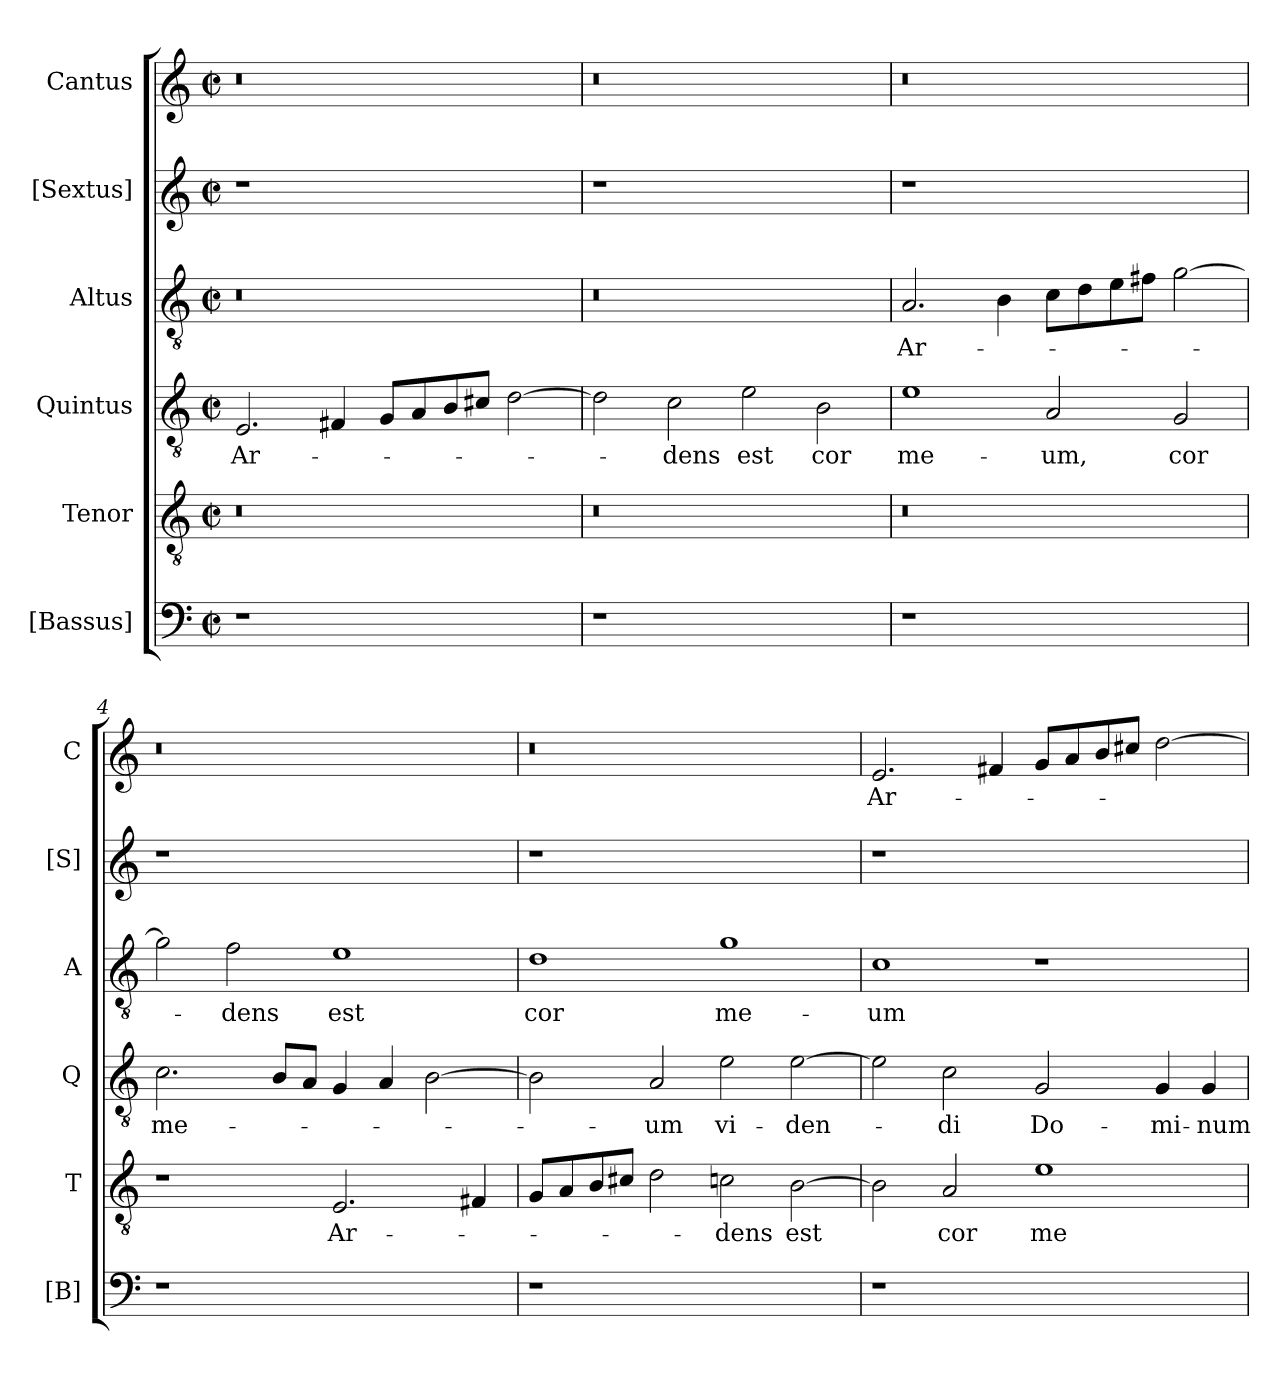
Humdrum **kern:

**kern	**kern	**text	**kern	**text	**kern	**text	**kern	**kern	**text
*part6	*part5	*part5	*part4	*part4	*part3	*part3	*part2	*part1	*part1
*staff6	*staff5	*staff5	*staff4	*staff4	*staff3	*staff3	*staff2	*staff1	*staff1
*I"[Bassus]	*I"Tenor	*	*I"Quintus	*	*I"Altus	*	*I"[Sextus]	*I"Cantus	*
*I'[B]	*I'T	*	*I'Q	*	*I'A	*	*I'[S]	*I'C	*
*clefF4	*clefGv2	*	*clefGv2	*	*clefGv2	*	*clefG2	*clefG2	*
*k[]	*k[]	*	*k[]	*	*k[]	*	*k[]	*k[]	*
*C:	*C:	*	*C:	*	*C:	*	*C:	*C:	*
*M2/2	*M2/2	*	*M2/2	*	*M2/2	*	*M2/2	*M2/2	*
*met(c|)	*met(c|)	*	*met(c|)	*	*met(c|)	*	*met(c|)	*met(c|)	*
=1	=1	=1	=1	=1	=1	=1	=1	=1	=1
!	!LO:N:vis=0	!	!	!	!LO:N:vis=0	!	!	!LO:N:vis=0	!
1r	1r	.	2.E/	Ar-	1r	.	1r	1r	.
.	.	.	4F#X/	.	.	.	.	.	.
1ryy	1ryy	.	8G/L	.	1ryy	.	1ryy	1ryy	.
.	.	.	8A/	.	.	.	.	.	.
.	.	.	8B/	.	.	.	.	.	.
.	.	.	8c#X/J	.	.	.	.	.	.
.	.	.	[2d\	.	.	.	.	.	.
=2	=2	=2	=2	=2	=2	=2	=2	=2	=2
!	!LO:N:vis=0	!	!	!	!LO:N:vis=0	!	!	!LO:N:vis=0	!
1r	1r	.	2d\]	.	1r	.	1r	1r	.
.	.	.	2c\	-dens	.	.	.	.	.
1ryy	1ryy	.	2e\	est	1ryy	.	1ryy	1ryy	.
.	.	.	2B\	cor	.	.	.	.	.
=3	=3	=3	=3	=3	=3	=3	=3	=3	=3
!	!LO:N:vis=0	!	!	!	!	!	!	!LO:N:vis=0	!
1r	1r	.	1e\	me-	2.A/	Ar-	1r	1r	.
.	.	.	.	.	4B\	.	.	.	.
1ryy	1ryy	.	2A/	-um,	8c\L	.	1ryy	1ryy	.
.	.	.	.	.	8d\	.	.	.	.
.	.	.	.	.	8e\	.	.	.	.
.	.	.	.	.	8f#X\J	.	.	.	.
.	.	.	2G/	cor	[2g\	.	.	.	.
=4	=4	=4	=4	=4	=4	=4	=4	=4	=4
!	!	!	!	!	!	!	!	!LO:N:vis=0	!
1r	1r	.	2.c\	me-	2g\]	.	1r	1r	.
.	.	.	.	.	2f\	-dens	.	.	.
.	.	.	8B/L	.	.	.	.	.	.
.	.	.	8A/J	.	.	.	.	.	.
1ryy	2.E/	Ar-	4G/	.	1e\	est	1ryy	1ryy	.
.	.	.	4A/	.	.	.	.	.	.
.	.	.	[2B\	.	.	.	.	.	.
.	4F#X/	.	.	.	.	.	.	.	.
=5	=5	=5	=5	=5	=5	=5	=5	=5	=5
!	!	!	!	!	!	!	!	!LO:N:vis=0	!
1r	8G/L	.	2B\]	.	1d\	cor	1r	1r	.
.	8A/	.	.	.	.	.	.	.	.
.	8B/	.	.	.	.	.	.	.	.
.	8c#X/J	.	.	.	.	.	.	.	.
.	2d\	.	2A/	-um	.	.	.	.	.
1ryy	2cn\	-dens	2e\	vi-	1g\	me-	1ryy	1ryy	.
.	[2B\	est	[2e\	-den-	.	.	.	.	.
=6	=6	=6	=6	=6	=6	=6	=6	=6	=6
1r	2B\]	.	2e\]	.	1c\	-um	1r	2.e/	Ar-
.	2A/	cor	2c\	-di	.	.	.	.	.
.	.	.	.	.	.	.	.	4f#X/	.
1ryy	1e\	me-	2G/	Do-	1r	.	1ryy	8g/L	.
.	.	.	.	.	.	.	.	8a/	.
.	.	.	.	.	.	.	.	8b/	.
.	.	.	.	.	.	.	.	8cc#X/J	.
.	.	.	4G/	-mi-	.	.	.	[2dd\	.
.	.	.	4G/	-num	.	.	.	.	.
=	=	=	=	=	=	=	=	=	=
*-	*-	*-	*-	*-	*-	*-	*-	*-	*-
